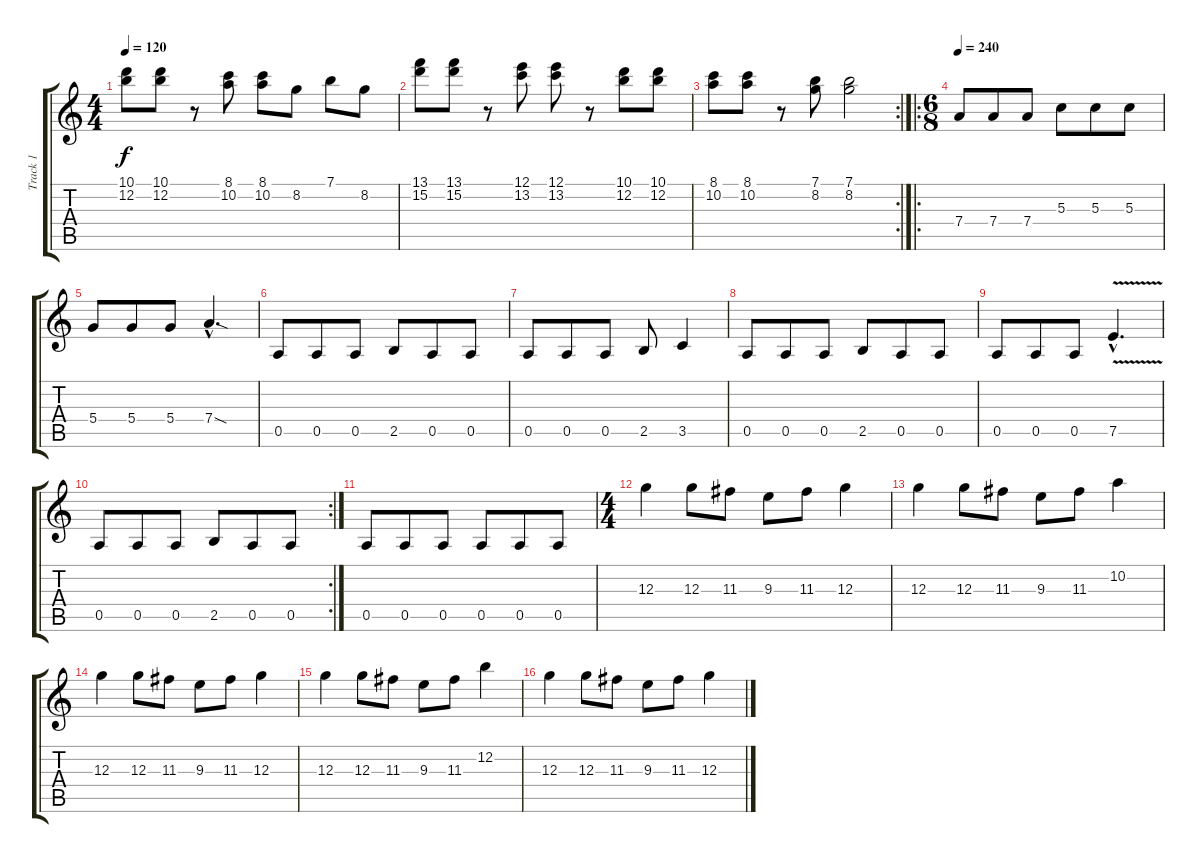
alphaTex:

\track ("Track 1" "Track 1") {instrument distortionguitar}
\staff {score tabs}
\tuning (E4 B3 G3 D3 A2 E2) {hide}
\ts (4 4)
\tempo 120
\clef g2
\ks c
(10.1 12.2).8{dy f} (10.1 12.2).8 r.8 (8.1 10.2).8 (8.1 10.2).8 8.2.8 7.1.8 8.2.8 |
(13.1 15.2).8 (13.1 15.2).8 r.8 (12.1 13.2).8 (12.1 13.2).8 r.8 (10.1 12.2).8 (10.1 12.2).8 |
\rc 2
(8.1 10.2).8 (8.1 10.2).8 r.8 (7.1 8.2).8 (7.1 8.2).2 |
\ro
\ts (6 8)
\tempo 240
7.4.8 7.4.8 7.4.8 5.3.8 5.3.8 5.3.8 |
5.4.8 5.4.8 5.4.8 7.4{sod hac}.4{d} |
0.5.8 0.5.8 0.5.8 2.5.8 0.5.8 0.5.8 |
0.5.8 0.5.8 0.5.8 2.5.8 3.5.4 |
0.5.8 0.5.8 0.5.8 2.5.8 0.5.8 0.5.8 |
0.5.8 0.5.8 0.5.8 7.5{v hac}.4{d} |
\rc 2
0.5.8 0.5.8 0.5.8 2.5.8 0.5.8 0.5.8 |
0.5.8 0.5.8 0.5.8 0.5.8 0.5.8 0.5.8 |
\ts (4 4)
12.3.4 12.3.8 11.3.8 9.3.8 11.3.8 12.3.4 |
12.3.4 12.3.8 11.3.8 9.3.8 11.3.8 10.2.4 |
12.3.4 12.3.8 11.3.8 9.3.8 11.3.8 12.3.4 |
12.3.4 12.3.8 11.3.8 9.3.8 11.3.8 12.2.4 |
12.3.4 12.3.8 11.3.8 9.3.8 11.3.8 12.3.4
